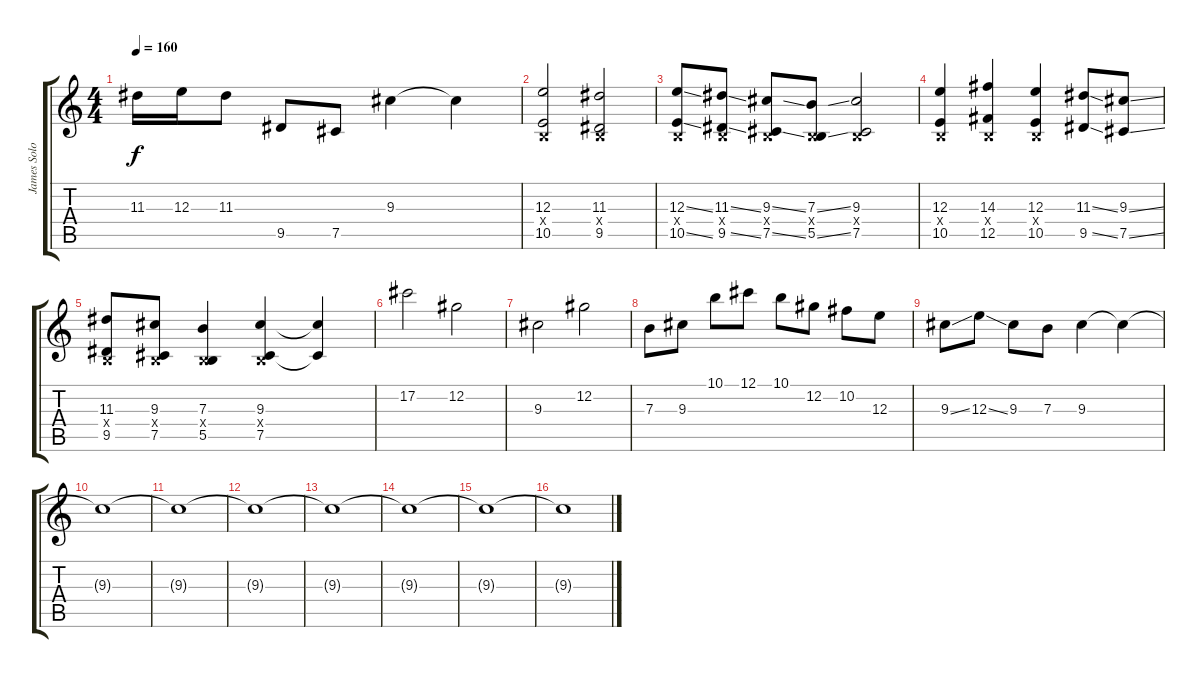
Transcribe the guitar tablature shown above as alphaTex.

\track ("James Solo" "James Solo") {instrument overdrivenguitar}
\staff {score tabs}
\tuning (Db4 Ab3 E3 B2 Gb2 Db2) {hide}
\ts (4 4)
\tempo 160
\clef g2
\ks c
11.3.16{dy f} 12.3.16 11.3.8 9.5.8 7.5.8 9.3.4 9.3{t}.4 |
(12.3 0.4{x} 10.5).2 (11.3 0.4{x} 9.5).2 |
(12.3{ss} 0.4{x} 10.5{ss}).8 (11.3{ss} 0.4{x} 9.5{ss}).8 (9.3{ss} 0.4{x} 7.5{ss}).8 (7.3{ss} 0.4{x} 5.5{ss}).8 (9.3 0.4{x} 7.5).2 |
(12.3 0.4{x} 10.5).4 (14.3 0.4{x} 12.5).4 (12.3 0.4{x} 10.5).4 (11.3{ss} 9.5{ss}).8 (9.3{ss} 7.5{ss}).8 |
(11.3 0.4{x} 9.5).8 (9.3 0.4{x} 7.5).8 (7.3 0.4{x} 5.5).4 (9.3 0.4{x} 7.5).4 (9.3{t} 7.5{t}).4 |
17.2.2 12.2.2 |
9.3.2 12.2.2 |
7.3.8 9.3.8 10.1.8 12.1.8 10.1.8 12.2.8 10.2.8 12.3.8 |
9.3{ss}.8 12.3{ss}.8 9.3.8 7.3.8 9.3.4 9.3{t}.4 |
9.3{t}.1 |
9.3{t}.1 |
9.3{t}.1 |
9.3{t}.1 |
9.3{t}.1 |
9.3{t}.1 |
9.3{t}.1
